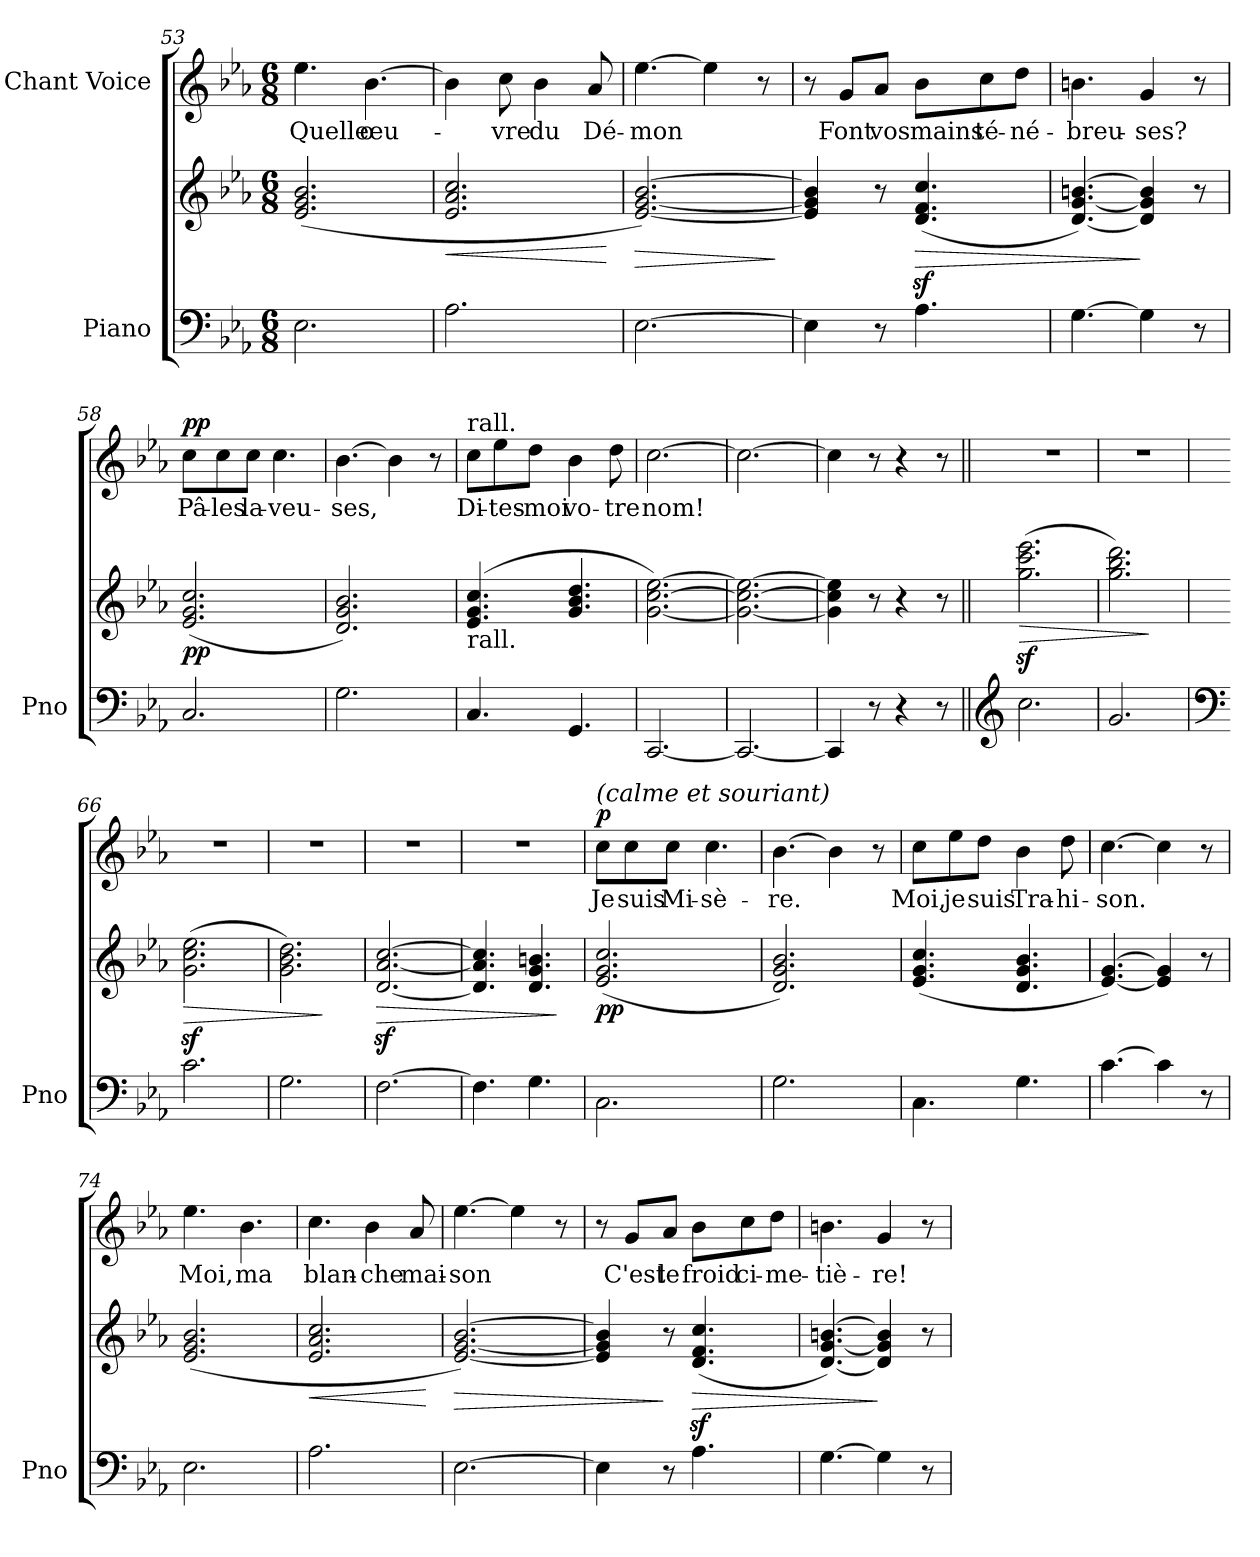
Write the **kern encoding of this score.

**kern	**kern	**dynam	**kern	**text	**dynam
*part2	*part2	*part2	*part1	*part1	*part1
*staff3	*staff2	*staff2/3	*staff1	*staff1	*staff1
*I"Piano	*	*	*I"Chant Voice	*	*
*I'Pno	*	*	*	*	*
*clefF4	*clefG2	*	*clefG2	*	*
*k[b-e-a-]	*k[b-e-a-]	*	*k[b-e-a-]	*	*
*M6/8	*M6/8	*	*M6/8	*	*
=53	=53	=53	=53	=53	=53
2.E-\	(<2.e-/ 2.g/ 2.b-/	.	4.ee-\	Quelle	.
.	.	.	[4.b-\	œu-	.
=54	=54	=54	=54	=54	=54
!	!	!LO:HP:b	!	!	!
2.A-\	2.e-/ 2.a-/ 2.cc/	<	4b-\]	.	.
.	.	.	8cc\	-vre	.
.	.	.	4b-\	du	.
.	.	.	8a-/	Dé-	.
.	.	[	.	.	.
=55	=55	=55	=55	=55	=55
!	!	!LO:HP:b	!	!	!
[2.E-\	[2.e-/ [>2.g/ [2.b-/)	>	[4.ee-\	-mon	.
.	.	.	4ee-\]	.	.
.	.	.	8r	.	.
.	.	]	.	.	.
=56	=56	=56	=56	=56	=56
4E-\]	4e-/] 4g/] 4b-/]	.	8r	.	.
.	.	.	8g/L	Font	.
8r	8r	.	8a-/J	vos	.
!	!	!LO:HP:b	!	!	!
4.A-\	(>4.d/z< 4.f/z< 4.cc/z<	>	8b-\L	mains	.
.	.	.	8cc\	té-	.
.	.	.	8dd\J	-né-	.
=57	=57	=57	=57	=57	=57
[4.G\	[4.d/ [4.g/ [4.bn/)	.	4.bn\	-breu-	.
4G\]	4d/] 4g/] 4b/]	]	4g/	-ses?	.
8r	8r	.	8r	.	.
=58	=58	=58	=58	=58	=58
!	!	!LO:DY:b	!	!	!LO:DY:a
2.C/	(2.e-/ 2.g/ 2.cc/	pp	8cc\L	Pâ-	pp
.	.	.	8cc\	-les	.
.	.	.	8cc\J	la-	.
.	.	.	4.cc\	-veu-	.
=59	=59	=59	=59	=59	=59
2.G\	2.d/ 2.g/ 2.b-/)	.	[4.b-\	-ses,	.
.	.	.	4b-\]	.	.
.	.	.	8r	.	.
=60	=60	=60	=60	=60	=60
!	!	!	!LO:TX:a:t=rall.	!	!
!	!LO:TX:b:t=rall.	!	!	!	!
4.C/	(>4.e-/ 4.g/ 4.cc/	.	8cc\L	Di-	.
.	.	.	8ee-\	-tes-	.
.	.	.	8dd\J	-moi	.
4.GG/	4.g/ 4.b-/ 4.dd/	.	4b-\	vo-	.
.	.	.	8dd\	-tre	.
=61	=61	=61	=61	=61	=61
[2.CC/	[2.g\ [<2.cc\ [2.ee-\)	.	[2.cc\	nom!	.
=62	=62	=62	=62	=62	=62
2.CC/_	2.g\_ 2.cc\_ 2.ee-\_	.	2.cc\_	.	.
=63	=63	=63	=63	=63	=63
4CC/]	4g\] 4cc\] 4ee-\]	.	4cc\]	.	.
8r	8r	.	8r	.	.
4r	4r	.	4r	.	.
8r	8r	.	8r	.	.
=64||	=64||	=64||	=64||	=64||	=64||
*clefG2	*	*	*	*	*
!	!	!LO:HP:b	!	!	!
2.cc\	(2.gg\z< 2.ccc\z< 2.eee-\z<	>	2.r	.	.
=65	=65	=65	=65	=65	=65
2.g/	2.gg\ 2.bb-\ 2.ddd\)	.	2.r	.	.
.	.	]	.	.	.
=66	=66	=66	=66	=66	=66
*clefF4	*	*	*	*	*
!	!	!LO:HP:b	!	!	!
2.c\	(2.g\z< 2.cc\z< 2.ee-\z<	>	2.r	.	.
=67	=67	=67	=67	=67	=67
2.G\	2.g\ 2.b-\ 2.dd\)	.	2.r	.	.
.	.	]	.	.	.
=68	=68	=68	=68	=68	=68
!	!	!LO:HP:b	!	!	!
[2.F\	[2.d/z< [<2.a-/z< [2.cc/z<	>	2.r	.	.
=69	=69	=69	=69	=69	=69
4.F\]	4.d/] 4.a-/] 4.cc/]	.	2.r	.	.
4.G\	4.d/ 4.g/ 4.bn/	.	.	.	.
.	.	]	.	.	.
=70	=70	=70	=70	=70	=70
!	!	!	!LO:TX:i:t=(calme et souriant)	!	!
!	!	!LO:DY:b	!	!	!LO:DY:a
2.C\	(<2.e-/ 2.g/ 2.cc/	pp	8cc\L	Je	p
.	.	.	8cc\	suis	.
.	.	.	8cc\J	Mi-	.
.	.	.	4.cc\	-sè-	.
=71	=71	=71	=71	=71	=71
2.G\	2.d/ 2.g/ 2.b-/)	.	[4.b-\	-re.	.
.	.	.	4b-\]	.	.
.	.	.	8r	.	.
=72	=72	=72	=72	=72	=72
4.C\	(<4.e-/ 4.g/ 4.cc/	.	8cc\L	Moi,	.
.	.	.	8ee-\	je	.
.	.	.	8dd\J	suis	.
4.G\	4.d/ 4.g/ 4.b-/	.	4b-\	Tra-	.
.	.	.	8dd\	-hi-	.
=73	=73	=73	=73	=73	=73
[4.c\	[4.e-/ [4.g/)	.	[4.cc\	-son.	.
4c\]	4e-/] 4g/]	.	4cc\]	.	.
8r	8r	.	8r	.	.
=74	=74	=74	=74	=74	=74
2.E-\	(<2.e-/ 2.g/ 2.b-/	.	4.ee-\	Moi,	.
.	.	.	4.b-\	ma	.
=75	=75	=75	=75	=75	=75
!	!	!LO:HP:b	!	!	!
2.A-\	2.e-/ 2.a-/ 2.cc/	<	4.cc\	blan-	.
.	.	.	4b-\	-che	.
.	.	.	8a-/	mai-	.
.	.	[	.	.	.
=76	=76	=76	=76	=76	=76
!	!	!LO:HP:b	!	!	!
[2.E-\	[2.e-/ [>2.g/ [2.b-/)	>	[4.ee-\	-son	.
.	.	.	4ee-\]	.	.
.	.	.	8r	.	.
=77	=77	=77	=77	=77	=77
4E-\]	4e-/] 4g/] 4b-/]	.	8r	.	.
.	.	.	8g/L	C'est	.
8r	8r	]	8a-/J	le	.
!	!	!LO:HP:b	!	!	!
4.A-\	(>4.d/z< 4.f/z< 4.cc/z<	>	8b-\L	froid	.
.	.	.	8cc\	ci-	.
.	.	.	8dd\J	-me-	.
=78	=78	=78	=78	=78	=78
[4.G\	[4.d/ [4.g/ [4.bn/)	.	4.bn\	-tiè-	.
4G\]	4d/] 4g/] 4b/]	]	4g/	-re!	.
8r	8r	.	8r	.	.
=	=	=	=	=	=
*-	*-	*-	*-	*-	*-
